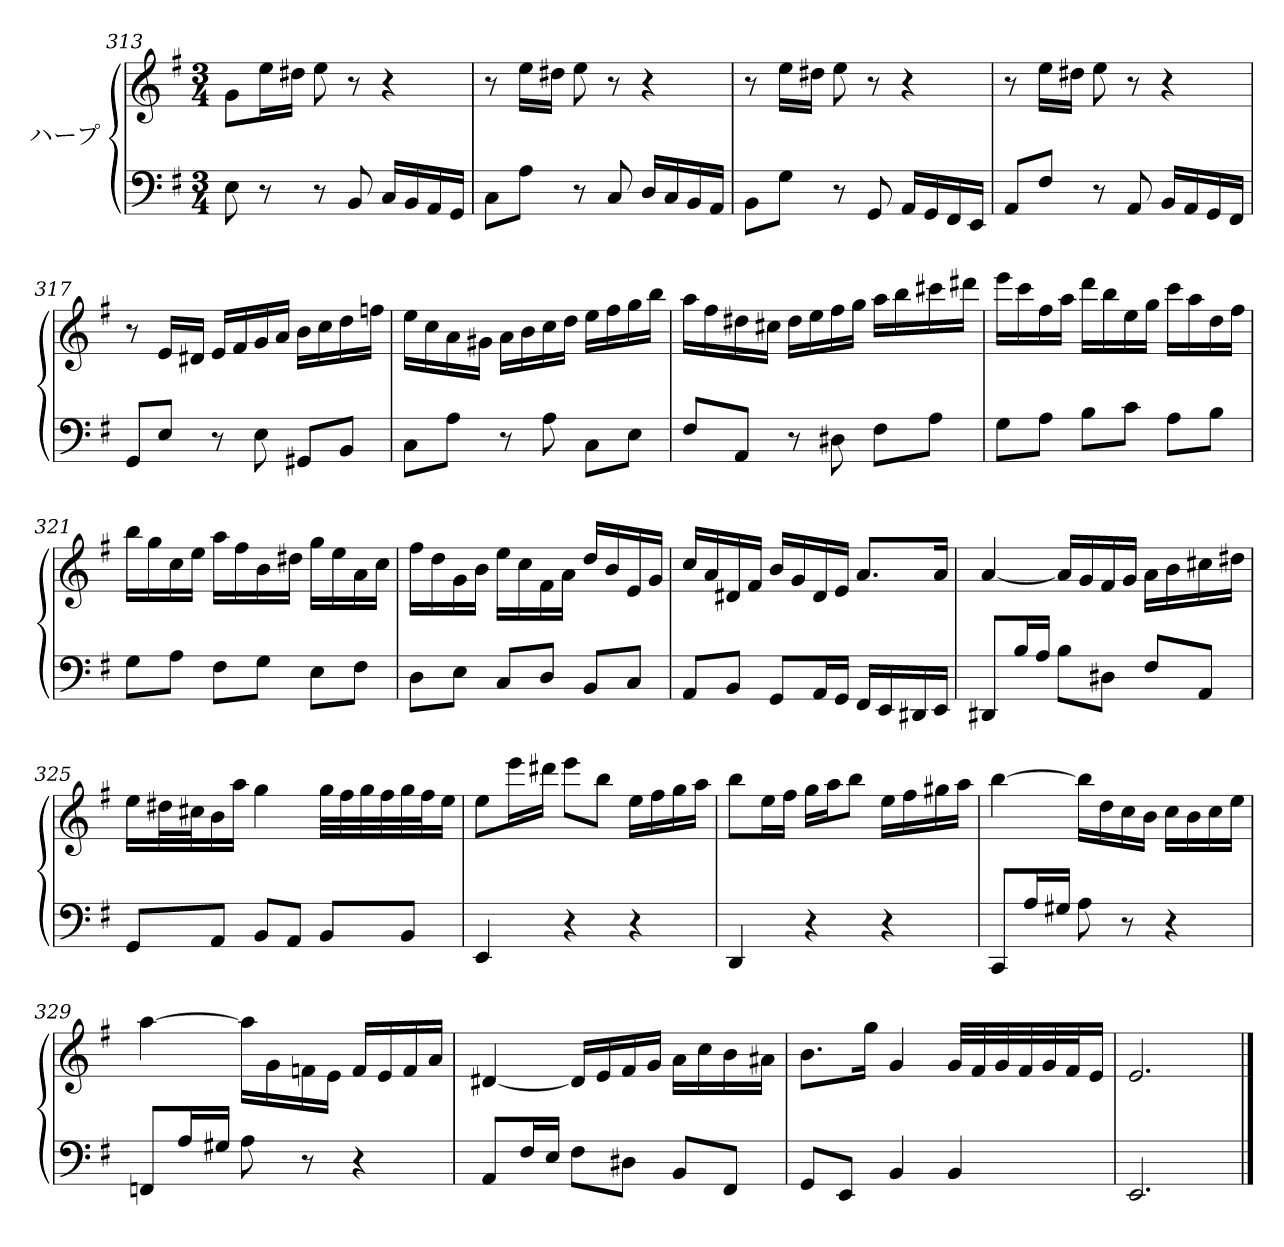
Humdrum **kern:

**kern	**kern
*part1	*part1
*staff2	*staff1
*I"ハープ	*
*clefF4	*clefG2
*k[f#]	*k[f#]
*M3/4	*M3/4
=313	=313
8E\	8g\L
8r	16ee\L
.	16dd#X\JJ
8r	8ee\
8BB/	8r
16C/LL	4r
16BB/	.
16AA/	.
16GG/JJ	.
=314	=314
8C\L	8r
8A\J	16ee\LL
.	16dd#X\JJ
8r	8ee\
8C/	8r
16D/LL	4r
16C/	.
16BB/	.
16AA/JJ	.
=315	=315
8BB\L	8r
8G\J	16ee\LL
.	16dd#X\JJ
8r	8ee\
8GG/	8r
16AA/LL	4r
16GG/	.
16FF#/	.
16EE/JJ	.
!!LO:LB:g=z
=316	=316
8AA/L	8r
8F#/J	16ee\LL
.	16dd#X\JJ
8r	8ee\
8AA/	8r
16BB/LL	4r
16AA/	.
16GG/	.
16FF#/JJ	.
=317	=317
8GG/L	8r
8E/J	16e/LL
.	16d#X/JJ
8r	16e/LL
.	16f#/
8E\	16g/
.	16a/JJ
8GG#X/L	16b\LL
.	16cc\
8BB/J	16dd\
.	16ffn\JJ
=318	=318
8C\L	16ee\LL
.	16cc\
8A\J	16a\
.	16g#X\JJ
8r	16a\LL
.	16b\
8A\	16cc\
.	16dd\JJ
8C\L	16ee\LL
.	16ff#\
8E\J	16gg\
.	16bb\JJ
!!LO:LB:g=z
=319	=319
8F#/L	16aa\LL
.	16ff#\
8AA/J	16dd#X\
.	16cc#X\JJ
8r	16dd#\LL
.	16ee\
8D#X\	16ff#\
.	16gg\JJ
8F#\L	16aa\LL
.	16bb\
8A\J	16ccc#X\
.	16ddd#X\JJ
=320	=320
8G\L	16eee\LL
.	16ccc\
8A\J	16ff#\
.	16aa\JJ
8B\L	16ddd\LL
.	16bb\
8c\J	16ee\
.	16gg\JJ
8A\L	16ccc\LL
.	16aa\
8B\J	16dd\
.	16ff#\JJ
=321	=321
8G\L	16bb\LL
.	16gg\
8A\J	16cc\
.	16ee\JJ
8F#\L	16aa\LL
.	16ff#\
8G\J	16b\
.	16dd#X\JJ
8E\L	16gg\LL
.	16ee\
8F#\J	16a\
.	16cc\JJ
!!LO:LB:g=z
=322	=322
8D\L	16ff#\LL
.	16dd\
8E\J	16g\
.	16b\JJ
8C/L	16ee\LL
.	16cc\
8D/J	16f#\
.	16a\JJ
8BB/L	16dd/LL
.	16b/
8C/J	16e/
.	16g/JJ
=323	=323
8AA/L	16cc/LL
.	16a/
8BB/J	16d#X/
.	16f#/JJ
8GG/L	16b/LL
.	16g/
16AA/L	16d#/
16GG/JJ	16e/JJ
16FF#/LL	8.a/L
16EE/	.
16DD#X/	.
16EE/JJ	16a/Jk
=324	=324
8DD#X/L	[4a/
16B/L	.
16A/JJ	.
8B\L	16a/LL]
.	16g/
8D#X\J	16f#/
.	16g/JJ
8F#/L	16a\LL
.	16b\
8AA/J	16cc#X\
.	16dd#X\JJ
!!LO:LB:g=z
=325	=325
8GG/L	16ee\LL
.	32dd#X\L
.	32cc#X\J
8AA/J	16b\
.	16aa\JJ
8BB/L	4gg\
8AA/J	.
8BB/L	32gg\LLL
.	32ff#\
.	32gg\
.	32ff#\
8BB/J	32gg\
.	32ff#\J
.	16ee\JJ
=326	=326
4EE/	8ee\L
.	16eee\L
.	16ddd#X\JJ
4r	8eee\L
.	8bb\J
4r	16ee\LL
.	16ff#\
.	16gg\
.	16aa\JJ
=327	=327
4DD/	8bb\L
.	16ee\L
.	16ff#\JJ
4r	16gg\LL
.	16aa\J
.	8bb\J
4r	16ee\LL
.	16ff#\
.	16gg#X\
.	16aa\JJ
!!LO:PB:g=z
=328	=328
8CC/L	[4bb\
16A/L	.
16G#X/JJ	.
8A\	16bb\LL]
.	16dd\
8r	16cc\
.	16b\JJ
4r	16cc\LL
.	16b\
.	16cc\
.	16ee\JJ
=329	=329
8FFn/L	[4aa\
16A/L	.
16G#X/JJ	.
8A\	16aa\LL]
.	16g\
8r	16fn\
.	16e\JJ
4r	16f/LL
.	16e/
.	16f/
.	16a/JJ
=330	=330
8AA/L	[4d#X/
16F#/L	.
16E/JJ	.
8F#\L	16d#/LL]
.	16e/
8D#X\J	16f#/
.	16g/JJ
8BB/L	16a\LL
.	16cc\
8FF#/J	16b\
.	16a#X\JJ
=331	=331
8GG/L	8.b\L
8EE/J	.
.	16gg\Jk
4BB/	4g/
4BB/	32g/LLL
.	32f#/
.	32g/
.	32f#/
.	32g/
.	32f#/J
.	16e/JJ
!!LO:LB:g=z
=332	=332
2.EE/	2.e/
==	==
*-	*-
